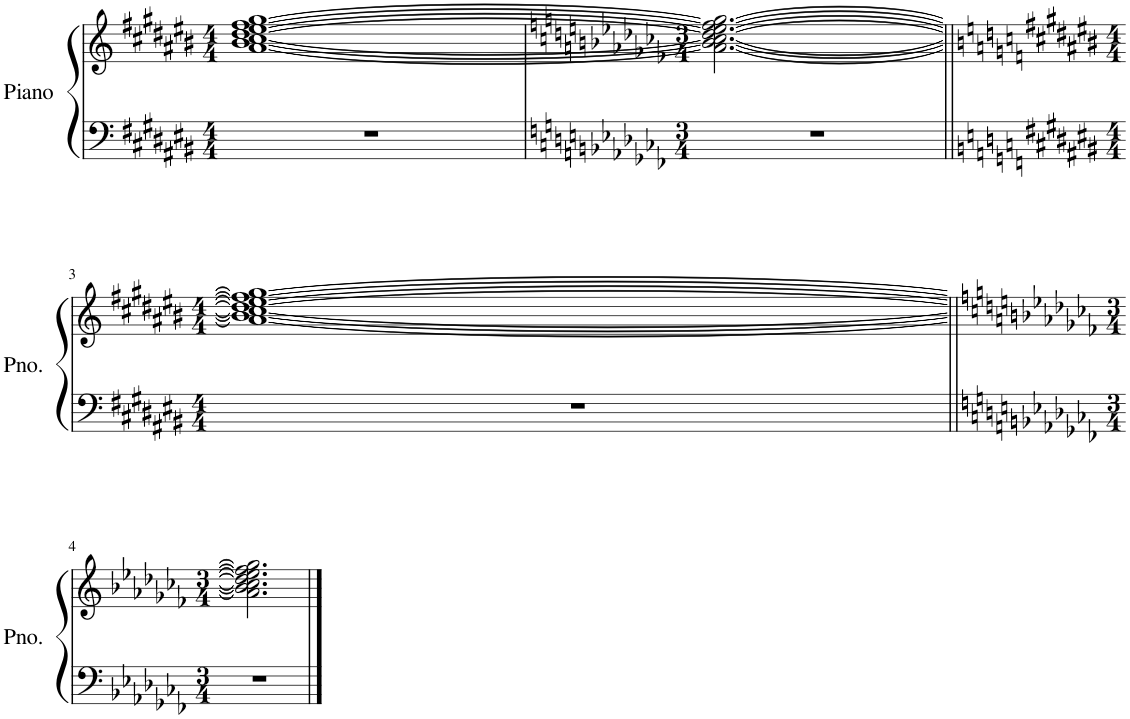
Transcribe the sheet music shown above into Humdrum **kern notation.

**kern	**kern
*part1	*part1
*staff2	*staff1
*I"Piano	*
*I'Pno.	*
*clefF4	*clefG2
*k[f#c#g#d#a#e#b#]	*k[f#c#g#d#a#e#b#]
*M4/4	*M4/4
=1	=1
1r	[1a# [1b# [1cc# [1dd# [1ee# [1ff# [1gg#
=2	=2
*k[b-e-a-d-g-c-f-]	*k[b-e-a-d-g-c-f-]
*M3/4	*M3/4
2.r	2.a#\_ 2.b#\_ 2.cc#\_ 2.dd#\_ 2.ee#\_ 2.ff#\_ 2.gg#\_
!!LO:LB:g=z
=3||	=3||
*k[f#c#g#d#a#e#b#]	*k[f#c#g#d#a#e#b#]
*M4/4	*M4/4
1r	1a#_ 1b#_ 1cc#_ 1dd#_ 1ee#_ 1ff#_ 1gg#_
!!LO:LB:g=z
=4||	=4||
*k[b-e-a-d-g-c-f-]	*k[b-e-a-d-g-c-f-]
*M3/4	*M3/4
2.r	2.a#\] 2.b#\] 2.cc#\] 2.dd#\] 2.ee#\] 2.ff#\] 2.gg#\]
==	==
*-	*-
